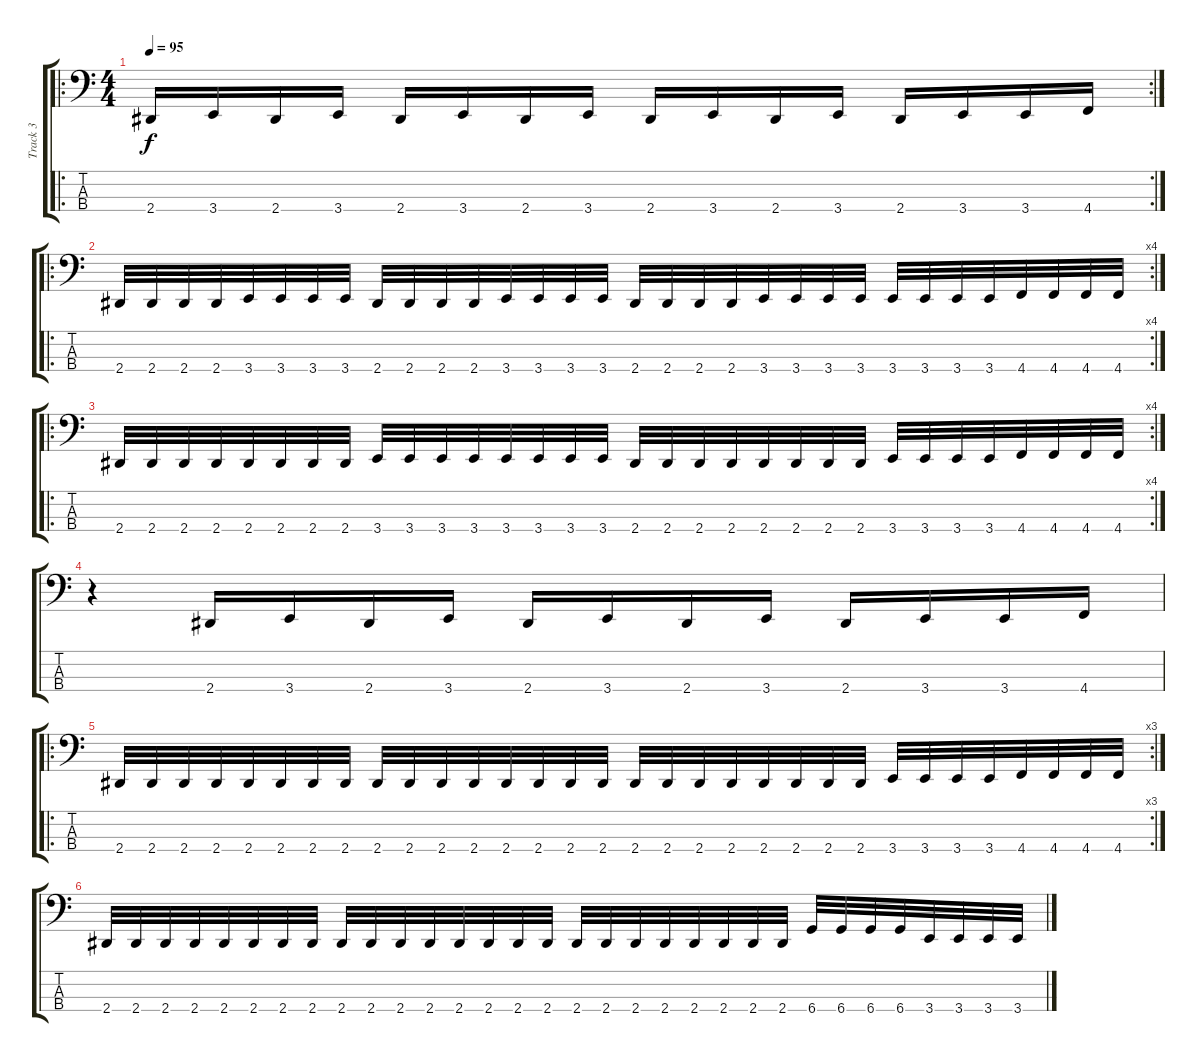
\track ("Track 3" "Track 3") {instrument electricbasspick}
\staff {score tabs}
\tuning (Gb2 Db2 Ab1 Db1) {hide}
\ro
\rc 2
\ts (4 4)
\tempo 95
\clef f4
\ks c
2.4.16{dy f} 3.4.16 2.4.16 3.4.16 2.4.16 3.4.16 2.4.16 3.4.16 2.4.16 3.4.16 2.4.16 3.4.16 2.4.16 3.4.16 3.4.16 4.4.16 |
\ro
\rc 4
2.4.32 2.4.32 2.4.32 2.4.32 3.4.32 3.4.32 3.4.32 3.4.32 2.4.32 2.4.32 2.4.32 2.4.32 3.4.32 3.4.32 3.4.32 3.4.32 2.4.32 2.4.32 2.4.32 2.4.32 3.4.32 3.4.32 3.4.32 3.4.32 3.4.32 3.4.32 3.4.32 3.4.32 4.4.32 4.4.32 4.4.32 4.4.32 |
\ro
\rc 4
2.4.32 2.4.32 2.4.32 2.4.32 2.4.32 2.4.32 2.4.32 2.4.32 3.4.32 3.4.32 3.4.32 3.4.32 3.4.32 3.4.32 3.4.32 3.4.32 2.4.32 2.4.32 2.4.32 2.4.32 2.4.32 2.4.32 2.4.32 2.4.32 3.4.32 3.4.32 3.4.32 3.4.32 4.4.32 4.4.32 4.4.32 4.4.32 |
r.4 2.4.16 3.4.16 2.4.16 3.4.16 2.4.16 3.4.16 2.4.16 3.4.16 2.4.16 3.4.16 3.4.16 4.4.16 |
\ro
\rc 3
2.4.32 2.4.32 2.4.32 2.4.32 2.4.32 2.4.32 2.4.32 2.4.32 2.4.32 2.4.32 2.4.32 2.4.32 2.4.32 2.4.32 2.4.32 2.4.32 2.4.32 2.4.32 2.4.32 2.4.32 2.4.32 2.4.32 2.4.32 2.4.32 3.4.32 3.4.32 3.4.32 3.4.32 4.4.32 4.4.32 4.4.32 4.4.32 |
2.4.32 2.4.32 2.4.32 2.4.32 2.4.32 2.4.32 2.4.32 2.4.32 2.4.32 2.4.32 2.4.32 2.4.32 2.4.32 2.4.32 2.4.32 2.4.32 2.4.32 2.4.32 2.4.32 2.4.32 2.4.32 2.4.32 2.4.32 2.4.32 6.4.32 6.4.32 6.4.32 6.4.32 3.4.32 3.4.32 3.4.32 3.4.32
